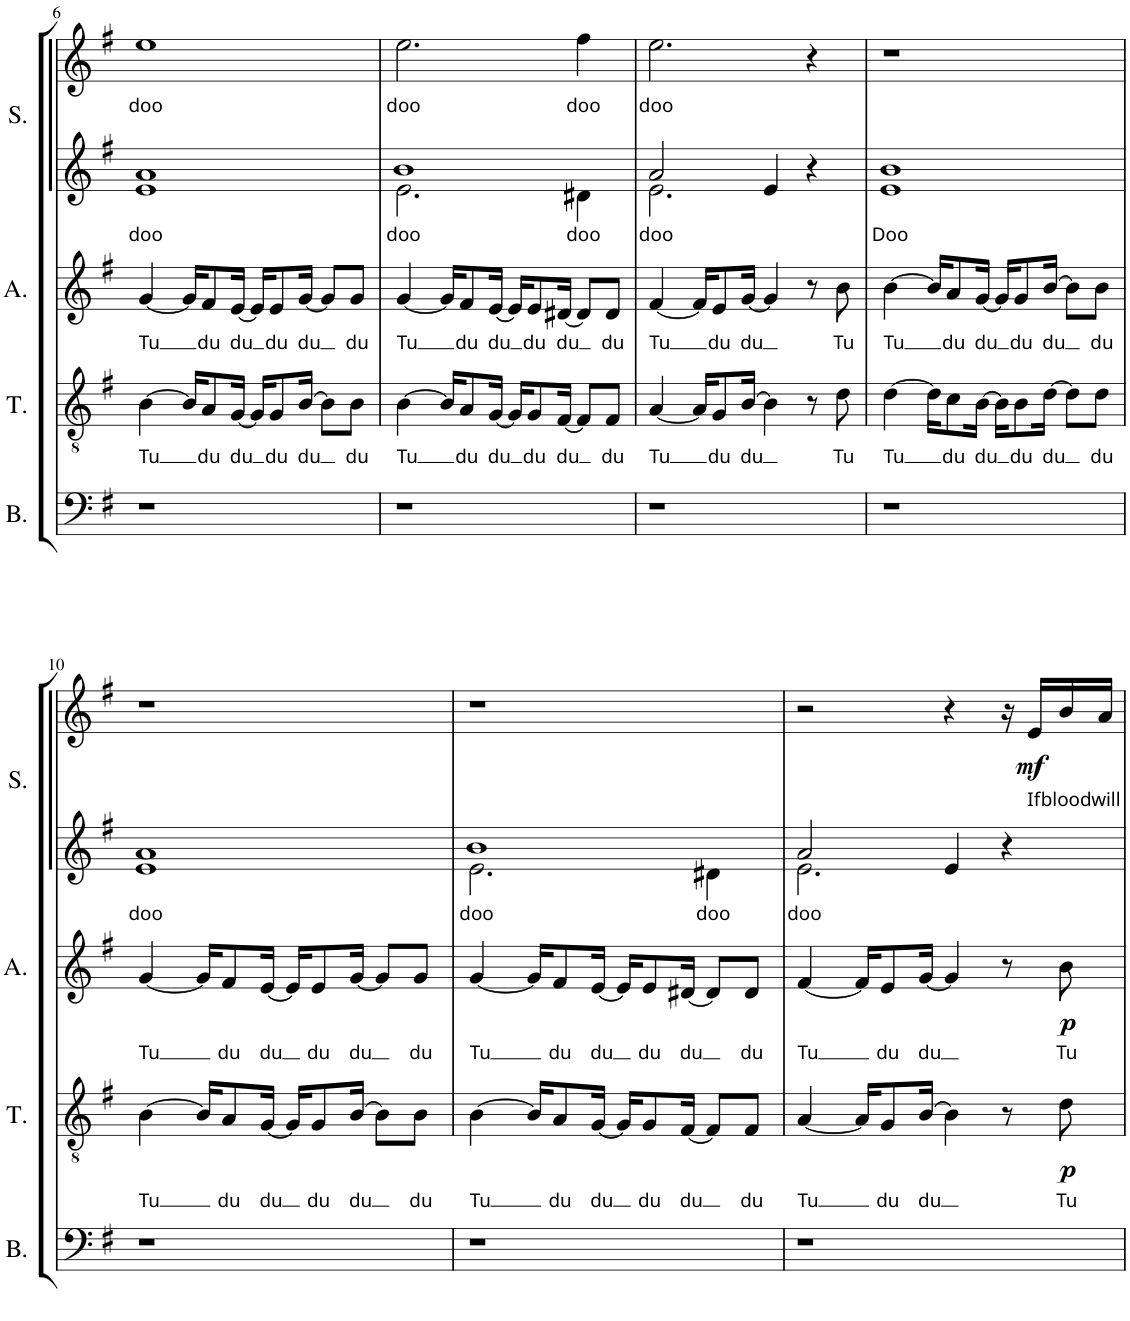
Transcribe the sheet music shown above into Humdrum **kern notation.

**kern	**kern	**text	**dynam	**kern	**text	**dynam	**kern	**text	**kern	**text	**dynam
*part4	*part3	*part3	*part3	*part2	*part2	*part2	*part1	*part1	*part1	*part1	*part1
*staff5	*staff4	*staff4	*staff4	*staff3	*staff3	*staff3	*staff2	*staff2	*staff1	*staff1	*staff1/2
*I"Bass	*I"Tenor	*	*	*I"Alto	*	*	*I"Soprano	*	*	*	*
*I'B.	*I'T.	*	*	*I'A.	*	*	*I'S.	*	*	*	*
!!LO:PB:g=z
*clefF4	*clefGv2	*	*	*clefG2	*	*	*clefG2	*	*clefG2	*	*
*	*Trd7c12	*	*	*	*	*	*	*	*	*	*
*k[f#]	*k[f#]	*	*	*k[f#]	*	*	*k[f#]	*	*k[f#]	*	*
*e:	*e:	*	*	*e:	*	*	*e:	*	*e:	*	*
*M4/4	*M4/4	*	*	*M4/4	*	*	*M4/4	*	*M4/4	*	*
=6	=6	=6	=6	=6	=6	=6	=6	=6	=6	=6	=6
!	!	!LO:LY:b	!	!	!LO:LY:b	!	!	!LO:LY:b	!	!LO:LY:b	!
1r	[4B\	Tu	.	[4g/	Tu	.	1e 1a	doo	1ee	doo	.
.	16B/KL]	.	.	16g/KL]	.	.	.	.	.	.	.
!	!	!LO:LY:b	!	!	!LO:LY:b	!	!	!	!	!	!
.	8A/	du	.	8f#/	du	.	.	.	.	.	.
!	!	!LO:LY:b	!	!	!LO:LY:b	!	!	!	!	!	!
.	[16G/Jk	du	.	[16e/Jk	du	.	.	.	.	.	.
.	16G/KL]	.	.	16e/KL]	.	.	.	.	.	.	.
!	!	!LO:LY:b	!	!	!LO:LY:b	!	!	!	!	!	!
.	8G/	du	.	8e/	du	.	.	.	.	.	.
!	!	!LO:LY:b	!	!	!LO:LY:b	!	!	!	!	!	!
.	[16B/Jk	du	.	[16g/Jk	du	.	.	.	.	.	.
.	8B\L]	.	.	8g/L]	.	.	.	.	.	.	.
!	!	!LO:LY:b	!	!	!LO:LY:b	!	!	!	!	!	!
.	8B\J	du	.	8g/J	du	.	.	.	.	.	.
=7	=7	=7	=7	=7	=7	=7	=7	=7	=7	=7	=7
!	!	!LO:LY:b	!	!	!LO:LY:b	!	!	!LO:LY:b	!	!LO:LY:b	!
*	*	*	*	*	*	*	*^	*	*	*	*
1r	[4B\	Tu	.	[4g/	Tu	.	1b	2.e\	doo	2.ee\	doo	.
.	16B/KL]	.	.	16g/KL]	.	.	.	.	.	.	.	.
!	!	!LO:LY:b	!	!	!LO:LY:b	!	!	!	!	!	!	!
.	8A/	du	.	8f#/	du	.	.	.	.	.	.	.
!	!	!LO:LY:b	!	!	!LO:LY:b	!	!	!	!	!	!	!
.	[16G/Jk	du	.	[16e/Jk	du	.	.	.	.	.	.	.
.	16G/KL]	.	.	16e/KL]	.	.	.	.	.	.	.	.
!	!	!LO:LY:b	!	!	!LO:LY:b	!	!	!	!	!	!	!
.	8G/	du	.	8e/	du	.	.	.	.	.	.	.
!	!	!LO:LY:b	!	!	!LO:LY:b	!	!	!	!	!	!	!
.	[16F#/Jk	du	.	[16d#X/Jk	du	.	.	.	.	.	.	.
!	!	!	!	!	!	!	!	!	!LO:LY:b	!	!LO:LY:b	!
.	8F#/L]	.	.	8d#/L]	.	.	.	4d#X\	doo	4ff#\	doo	.
!	!	!LO:LY:b	!	!	!LO:LY:b	!	!	!	!	!	!	!
.	8F#/J	du	.	8d#/J	du	.	.	.	.	.	.	.
=8	=8	=8	=8	=8	=8	=8	=8	=8	=8	=8	=8	=8
!	!	!LO:LY:b	!	!	!LO:LY:b	!	!	!	!LO:LY:b	!	!LO:LY:b	!
1r	[4A/	Tu	.	[4f#/	Tu	.	2a/	2.e\	doo	2.ee\	doo	.
.	16A/KL]	.	.	16f#/KL]	.	.	.	.	.	.	.	.
!	!	!LO:LY:b	!	!	!LO:LY:b	!	!	!	!	!	!	!
.	8G/	du	.	8e/	du	.	.	.	.	.	.	.
!	!	!LO:LY:b	!	!	!LO:LY:b	!	!	!	!	!	!	!
.	[16B/Jk	du	.	[16g/Jk	du	.	.	.	.	.	.	.
.	4B\]	.	.	4g/]	.	.	4e/	.	.	.	.	.
.	8r	.	.	8r	.	.	4r	4ryy	.	4r	.	.
!	!	!LO:LY:b	!	!	!LO:LY:b	!	!	!	!	!	!	!
.	8d\	Tu	.	8b\	Tu	.	.	.	.	.	.	.
*	*	*	*	*	*	*	*v	*v	*	*	*	*
=9	=9	=9	=9	=9	=9	=9	=9	=9	=9	=9	=9
!	!	!LO:LY:b	!	!	!LO:LY:b	!	!	!LO:LY:b	!	!	!
1r	[4d\	Tu	.	[4b\	Tu	.	1e 1b	Doo	1r	.	.
.	16d\KL]	.	.	16b/KL]	.	.	.	.	.	.	.
!	!	!LO:LY:b	!	!	!LO:LY:b	!	!	!	!	!	!
.	8c\	du	.	8a/	du	.	.	.	.	.	.
!	!	!LO:LY:b	!	!	!LO:LY:b	!	!	!	!	!	!
.	[16B\Jk	du	.	[16g/Jk	du	.	.	.	.	.	.
.	16B\KL]	.	.	16g/KL]	.	.	.	.	.	.	.
!	!	!LO:LY:b	!	!	!LO:LY:b	!	!	!	!	!	!
.	8B\	du	.	8g/	du	.	.	.	.	.	.
!	!	!LO:LY:b	!	!	!LO:LY:b	!	!	!	!	!	!
.	[16d\Jk	du	.	[16b/Jk	du	.	.	.	.	.	.
.	8d\L]	.	.	8b\L]	.	.	.	.	.	.	.
!	!	!LO:LY:b	!	!	!LO:LY:b	!	!	!	!	!	!
.	8d\J	du	.	8b\J	du	.	.	.	.	.	.
!!LO:LB:g=z
=10	=10	=10	=10	=10	=10	=10	=10	=10	=10	=10	=10
!	!	!LO:LY:b	!	!	!LO:LY:b	!	!	!LO:LY:b	!	!	!
1r	[4B\	Tu	.	[4g/	Tu	.	1e 1a	doo	1r	.	.
.	16B/KL]	.	.	16g/KL]	.	.	.	.	.	.	.
!	!	!LO:LY:b	!	!	!LO:LY:b	!	!	!	!	!	!
.	8A/	du	.	8f#/	du	.	.	.	.	.	.
!	!	!LO:LY:b	!	!	!LO:LY:b	!	!	!	!	!	!
.	[16G/Jk	du	.	[16e/Jk	du	.	.	.	.	.	.
.	16G/KL]	.	.	16e/KL]	.	.	.	.	.	.	.
!	!	!LO:LY:b	!	!	!LO:LY:b	!	!	!	!	!	!
.	8G/	du	.	8e/	du	.	.	.	.	.	.
!	!	!LO:LY:b	!	!	!LO:LY:b	!	!	!	!	!	!
.	[16B/Jk	du	.	[16g/Jk	du	.	.	.	.	.	.
.	8B\L]	.	.	8g/L]	.	.	.	.	.	.	.
!	!	!LO:LY:b	!	!	!LO:LY:b	!	!	!	!	!	!
.	8B\J	du	.	8g/J	du	.	.	.	.	.	.
=11	=11	=11	=11	=11	=11	=11	=11	=11	=11	=11	=11
!	!	!LO:LY:b	!	!	!LO:LY:b	!	!	!LO:LY:b	!	!	!
*	*	*	*	*	*	*	*^	*	*	*	*
1r	[4B\	Tu	.	[4g/	Tu	.	1b	2.e\	doo	1r	.	.
.	16B/KL]	.	.	16g/KL]	.	.	.	.	.	.	.	.
!	!	!LO:LY:b	!	!	!LO:LY:b	!	!	!	!	!	!	!
.	8A/	du	.	8f#/	du	.	.	.	.	.	.	.
!	!	!LO:LY:b	!	!	!LO:LY:b	!	!	!	!	!	!	!
.	[16G/Jk	du	.	[16e/Jk	du	.	.	.	.	.	.	.
.	16G/KL]	.	.	16e/KL]	.	.	.	.	.	.	.	.
!	!	!LO:LY:b	!	!	!LO:LY:b	!	!	!	!	!	!	!
.	8G/	du	.	8e/	du	.	.	.	.	.	.	.
!	!	!LO:LY:b	!	!	!LO:LY:b	!	!	!	!	!	!	!
.	[16F#/Jk	du	.	[16d#X/Jk	du	.	.	.	.	.	.	.
!	!	!	!	!	!	!	!	!	!LO:LY:b	!	!	!
.	8F#/L]	.	.	8d#/L]	.	.	.	4d#X\	doo	.	.	.
!	!	!LO:LY:b	!	!	!LO:LY:b	!	!	!	!	!	!	!
.	8F#/J	du	.	8d#/J	du	.	.	.	.	.	.	.
=12	=12	=12	=12	=12	=12	=12	=12	=12	=12	=12	=12	=12
!	!	!LO:LY:b	!	!	!LO:LY:b	!	!	!	!LO:LY:b	!	!	!
1r	[4A/	Tu	.	[4f#/	Tu	.	2a/	2.e\	doo	2r	.	.
.	16A/KL]	.	.	16f#/KL]	.	.	.	.	.	.	.	.
!	!	!LO:LY:b	!	!	!LO:LY:b	!	!	!	!	!	!	!
.	8G/	du	.	8e/	du	.	.	.	.	.	.	.
!	!	!LO:LY:b	!	!	!LO:LY:b	!	!	!	!	!	!	!
.	[16B/Jk	du	.	[16g/Jk	du	.	.	.	.	.	.	.
.	4B\]	.	.	4g/]	.	.	4e/	.	.	4r	.	.
.	8r	.	.	8r	.	.	4r	4ryy	.	16r	.	.
!	!	!	!	!	!	!	!	!	!	!	!LO:LY:b	!LO:DY:b
.	.	.	.	.	.	.	.	.	.	16e/LL	If	mf
!	!	!LO:LY:b	!LO:DY:b	!	!LO:LY:b	!LO:DY:b	!	!	!	!	!LO:LY:b	!
.	8d\	Tu	p	8b\	Tu	p	.	.	.	16b/	blood	.
!	!	!	!	!	!	!	!	!	!	!	!LO:LY:b	!
.	.	.	.	.	.	.	.	.	.	16a/JJ	will	.
*	*	*	*	*	*	*	*v	*v	*	*	*	*
=	=	=	=	=	=	=	=	=	=	=	=
*-	*-	*-	*-	*-	*-	*-	*-	*-	*-	*-	*-
